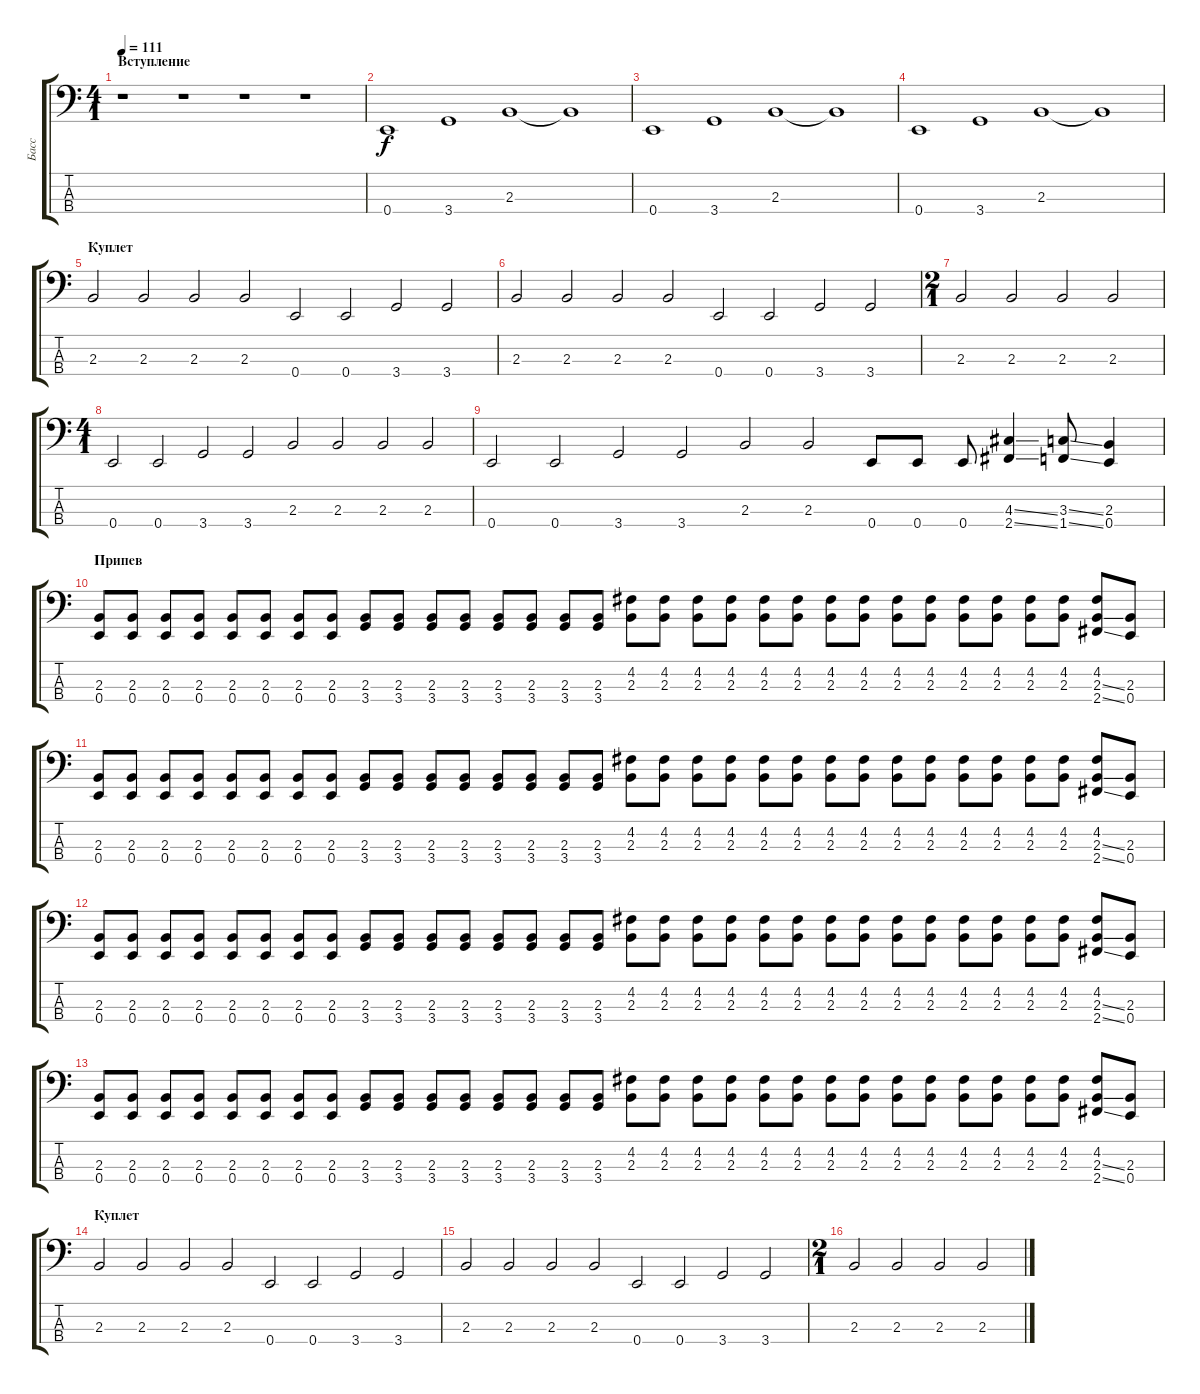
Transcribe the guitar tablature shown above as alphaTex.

\track ("Басс" "Басс") {instrument electricbassfinger}
\staff {score tabs}
\tuning (G2 D2 A1 E1) {hide}
\ts (4 1)
\section ("" "Вступление")
\tempo 111
\clef f4
\ks c
r.1{dy f instrument electricbassfinger} r.1 r.1 r.1 |
0.4.1 3.4.1 2.3.1 2.3{t}.1 |
0.4.1 3.4.1 2.3.1 2.3{t}.1 |
0.4.1 3.4.1 2.3.1 2.3{t}.1 |
\section ("" "Куплет")
2.3.2 2.3.2 2.3.2 2.3.2 0.4.2 0.4.2 3.4.2 3.4.2 |
2.3.2 2.3.2 2.3.2 2.3.2 0.4.2 0.4.2 3.4.2 3.4.2 |
\ts (2 1)
2.3.2 2.3.2 2.3.2 2.3.2 |
\ts (4 1)
0.4.2 0.4.2 3.4.2 3.4.2 2.3.2 2.3.2 2.3.2 2.3.2 |
0.4.2 0.4.2 3.4.2 3.4.2 2.3.2 2.3.2 0.4.8 0.4.8 0.4.8 (4.3{ss} 2.4{ss}).4 (3.3{ss} 1.4{ss}).8 (2.3 0.4).4 |
\section ("" "Припев")
(2.3 0.4).8 (2.3 0.4).8 (2.3 0.4).8 (2.3 0.4).8 (2.3 0.4).8 (2.3 0.4).8 (2.3 0.4).8 (2.3 0.4).8 (2.3 3.4).8 (2.3 3.4).8 (2.3 3.4).8 (2.3 3.4).8 (2.3 3.4).8 (2.3 3.4).8 (2.3 3.4).8 (2.3 3.4).8 (4.2 2.3).8 (4.2 2.3).8 (4.2 2.3).8 (4.2 2.3).8 (4.2 2.3).8 (4.2 2.3).8 (4.2 2.3).8 (4.2 2.3).8 (4.2 2.3).8 (4.2 2.3).8 (4.2 2.3).8 (4.2 2.3).8 (4.2 2.3).8 (4.2 2.3).8 (4.2 2.3{ss} 2.4{ss}).8 (2.3 0.4).8 |
(2.3 0.4).8 (2.3 0.4).8 (2.3 0.4).8 (2.3 0.4).8 (2.3 0.4).8 (2.3 0.4).8 (2.3 0.4).8 (2.3 0.4).8 (2.3 3.4).8 (2.3 3.4).8 (2.3 3.4).8 (2.3 3.4).8 (2.3 3.4).8 (2.3 3.4).8 (2.3 3.4).8 (2.3 3.4).8 (4.2 2.3).8 (4.2 2.3).8 (4.2 2.3).8 (4.2 2.3).8 (4.2 2.3).8 (4.2 2.3).8 (4.2 2.3).8 (4.2 2.3).8 (4.2 2.3).8 (4.2 2.3).8 (4.2 2.3).8 (4.2 2.3).8 (4.2 2.3).8 (4.2 2.3).8 (4.2 2.3{ss} 2.4{ss}).8 (2.3 0.4).8 |
(2.3 0.4).8 (2.3 0.4).8 (2.3 0.4).8 (2.3 0.4).8 (2.3 0.4).8 (2.3 0.4).8 (2.3 0.4).8 (2.3 0.4).8 (2.3 3.4).8 (2.3 3.4).8 (2.3 3.4).8 (2.3 3.4).8 (2.3 3.4).8 (2.3 3.4).8 (2.3 3.4).8 (2.3 3.4).8 (4.2 2.3).8 (4.2 2.3).8 (4.2 2.3).8 (4.2 2.3).8 (4.2 2.3).8 (4.2 2.3).8 (4.2 2.3).8 (4.2 2.3).8 (4.2 2.3).8 (4.2 2.3).8 (4.2 2.3).8 (4.2 2.3).8 (4.2 2.3).8 (4.2 2.3).8 (4.2 2.3{ss} 2.4{ss}).8 (2.3 0.4).8 |
(2.3 0.4).8 (2.3 0.4).8 (2.3 0.4).8 (2.3 0.4).8 (2.3 0.4).8 (2.3 0.4).8 (2.3 0.4).8 (2.3 0.4).8 (2.3 3.4).8 (2.3 3.4).8 (2.3 3.4).8 (2.3 3.4).8 (2.3 3.4).8 (2.3 3.4).8 (2.3 3.4).8 (2.3 3.4).8 (4.2 2.3).8 (4.2 2.3).8 (4.2 2.3).8 (4.2 2.3).8 (4.2 2.3).8 (4.2 2.3).8 (4.2 2.3).8 (4.2 2.3).8 (4.2 2.3).8 (4.2 2.3).8 (4.2 2.3).8 (4.2 2.3).8 (4.2 2.3).8 (4.2 2.3).8 (4.2 2.3{ss} 2.4{ss}).8 (2.3 0.4).8 |
\section ("" "Куплет")
2.3.2 2.3.2 2.3.2 2.3.2 0.4.2 0.4.2 3.4.2 3.4.2 |
2.3.2 2.3.2 2.3.2 2.3.2 0.4.2 0.4.2 3.4.2 3.4.2 |
\ts (2 1)
2.3.2 2.3.2 2.3.2 2.3.2
